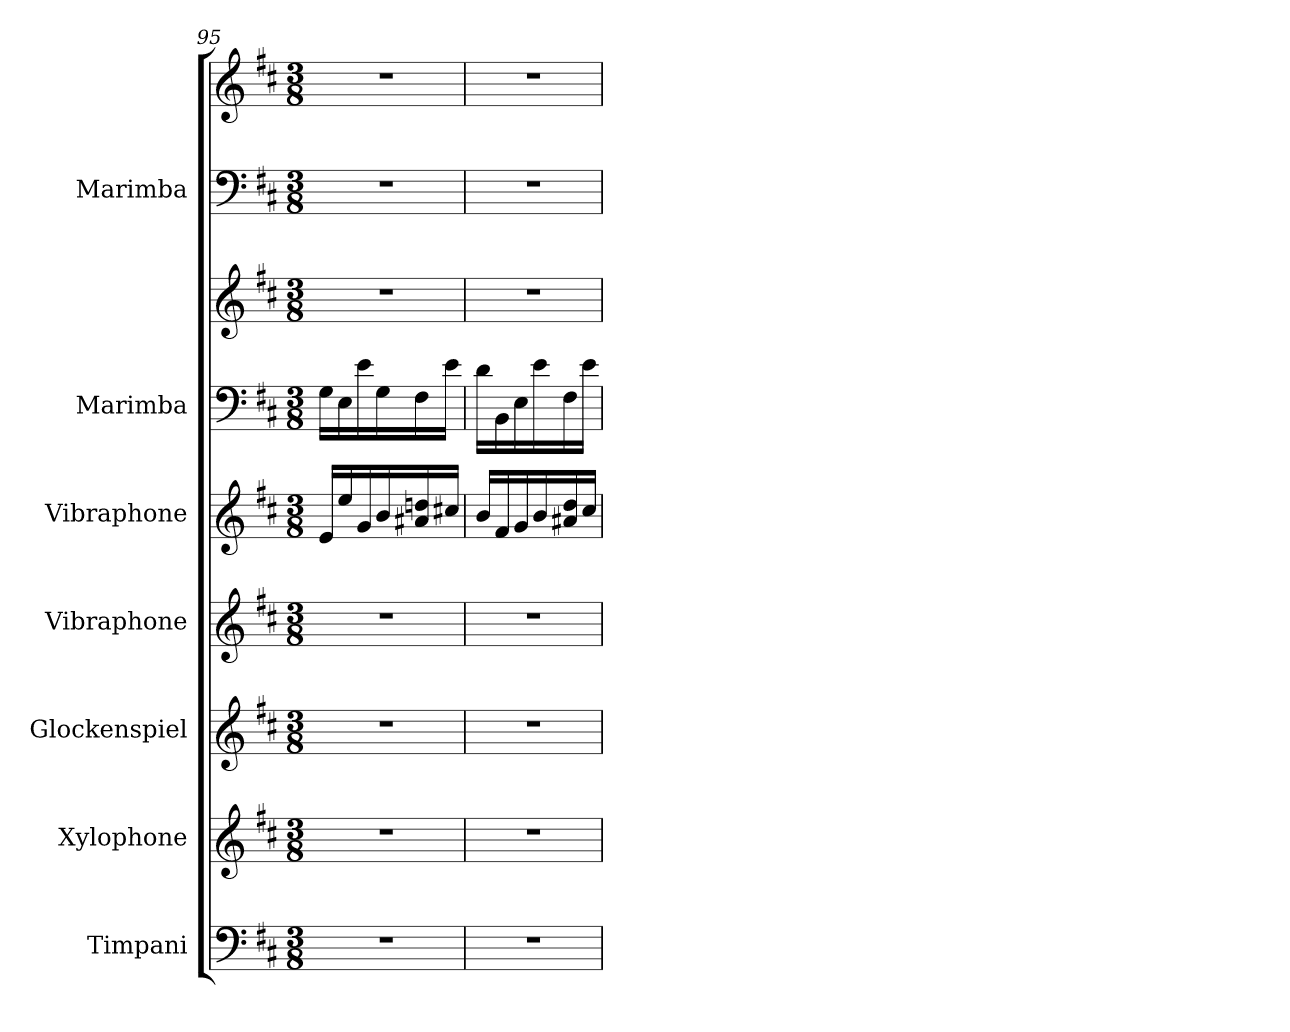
**kern	**kern	**kern	**kern	**kern	**kern	**kern	**kern	**kern
*part7	*part6	*part5	*part4	*part3	*part2	*part2	*part1	*part1
*staff9	*staff8	*staff7	*staff6	*staff5	*staff4	*staff3	*staff2	*staff1
*I"Timpani	*I"Xylophone	*I"Glockenspiel	*I"Vibraphone	*I"Vibraphone	*I"Marimba	*	*I"Marimba	*
*I'Timp.	*I'Xyl.	*I'Glk.	*I'Vib.	*I'Vib.	*I'Mrm.	*	*I'Mrm.	*
*clefF4	*clefG2	*clefG2	*clefG2	*clefG2	*clefF4	*clefG2	*clefF4	*clefG2
*	*ITrd-7c-12	*ITrd-14c-24	*	*	*	*	*	*
*k[f#c#]	*k[f#c#]	*k[f#c#]	*k[f#c#]	*k[f#c#]	*k[f#c#]	*k[f#c#]	*k[f#c#]	*k[f#c#]
*M3/8	*M3/8	*M3/8	*M3/8	*M3/8	*M3/8	*M3/8	*M3/8	*M3/8
=95	=95	=95	=95	=95	=95	=95	=95	=95
4.r	4.r	4.r	4.r	16e/LL	16G\LL	4.r	4.r	4.r
.	.	.	.	16ee/	16E\	.	.	.
.	.	.	.	16g/	16e\	.	.	.
.	.	.	.	16b/	16G\	.	.	.
.	.	.	.	16a#X/ 16ddn/	16F#\	.	.	.
.	.	.	.	16cc#X/JJ	16e\JJ	.	.	.
!!LO:PB:g=z
=96	=96	=96	=96	=96	=96	=96	=96	=96
4.r	4.r	4.r	4.r	16b/LL	16d\LL	4.r	4.r	4.r
.	.	.	.	16f#/	16BB\	.	.	.
.	.	.	.	16g/	16E\	.	.	.
.	.	.	.	16b/	16e\	.	.	.
.	.	.	.	16a#X/ 16dd/	16F#\	.	.	.
.	.	.	.	16cc#/JJ	16e\JJ	.	.	.
=	=	=	=	=	=	=	=	=
*-	*-	*-	*-	*-	*-	*-	*-	*-
